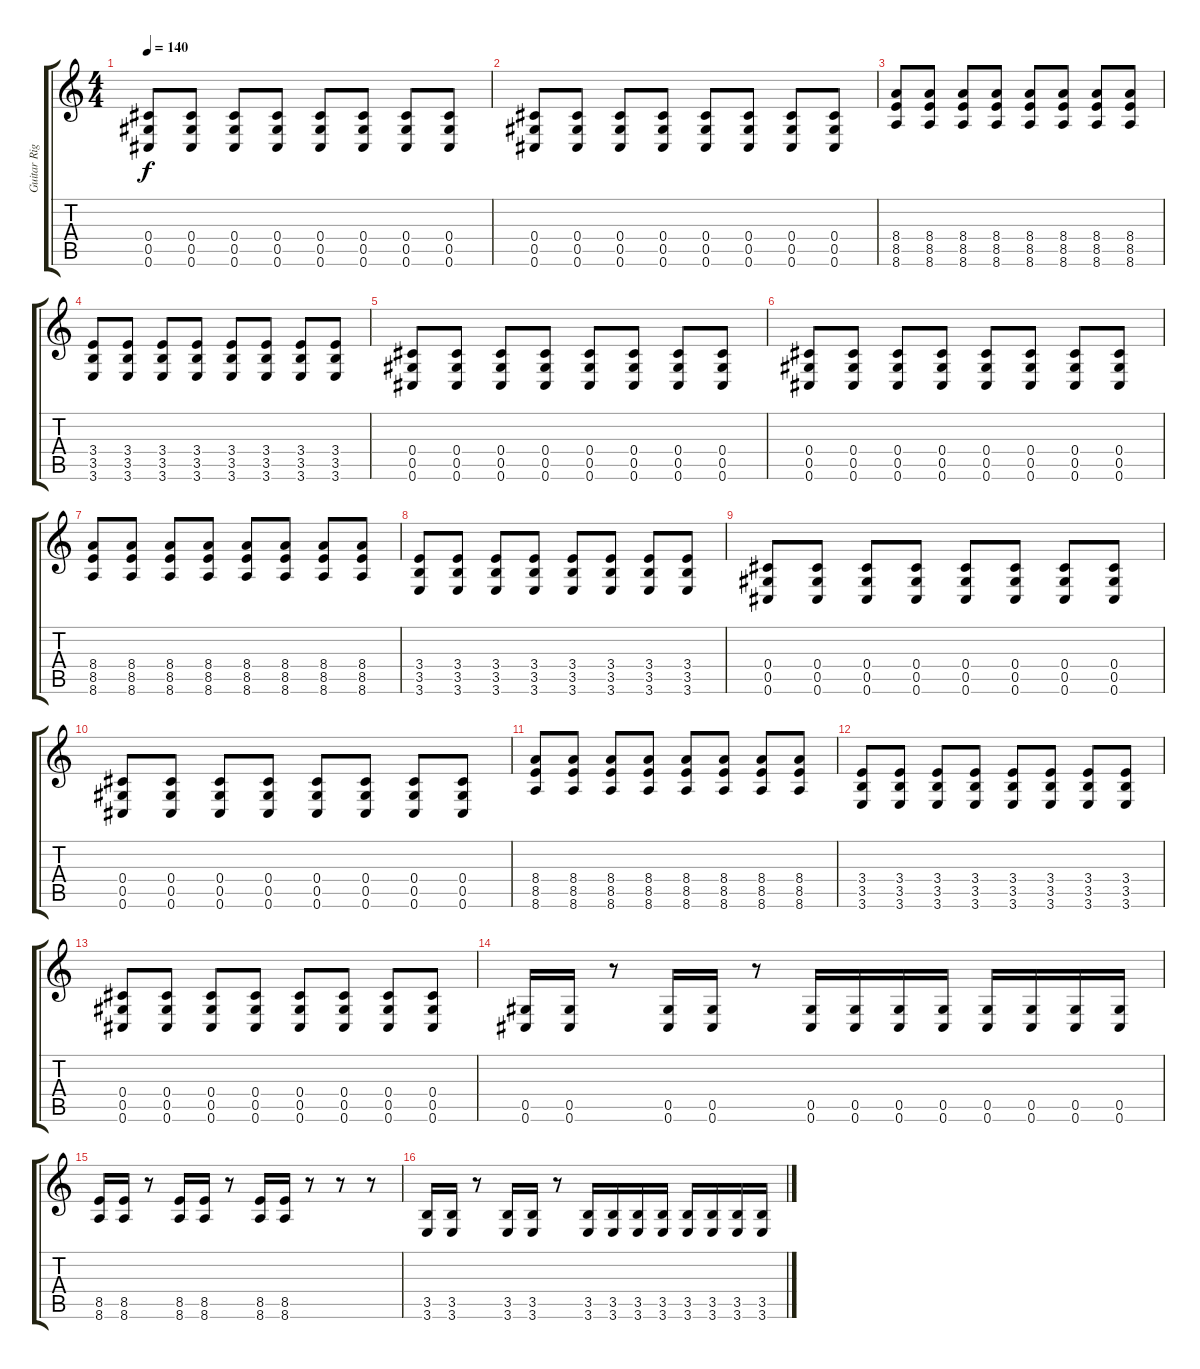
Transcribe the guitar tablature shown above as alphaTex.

\track ("Guitar Right" "Guitar Rig") {instrument distortionguitar}
\staff {score tabs}
\tuning (Eb4 Bb3 Gb3 Db3 Ab2 Db2) {hide}
\ts (4 4)
\tempo 140
\clef g2
\ks c
(0.4 0.5 0.6).8{dy f} (0.4 0.5 0.6).8 (0.4 0.5 0.6).8 (0.4 0.5 0.6).8 (0.4 0.5 0.6).8 (0.4 0.5 0.6).8 (0.4 0.5 0.6).8 (0.4 0.5 0.6).8 |
(0.4 0.5 0.6).8 (0.4 0.5 0.6).8 (0.4 0.5 0.6).8 (0.4 0.5 0.6).8 (0.4 0.5 0.6).8 (0.4 0.5 0.6).8 (0.4 0.5 0.6).8 (0.4 0.5 0.6).8 |
(8.4 8.5 8.6).8 (8.4 8.5 8.6).8 (8.4 8.5 8.6).8 (8.4 8.5 8.6).8 (8.4 8.5 8.6).8 (8.4 8.5 8.6).8 (8.4 8.5 8.6).8 (8.4 8.5 8.6).8 |
(3.4 3.5 3.6).8 (3.4 3.5 3.6).8 (3.4 3.5 3.6).8 (3.4 3.5 3.6).8 (3.4 3.5 3.6).8 (3.4 3.5 3.6).8 (3.4 3.5 3.6).8 (3.4 3.5 3.6).8 |
(0.4 0.5 0.6).8 (0.4 0.5 0.6).8 (0.4 0.5 0.6).8 (0.4 0.5 0.6).8 (0.4 0.5 0.6).8 (0.4 0.5 0.6).8 (0.4 0.5 0.6).8 (0.4 0.5 0.6).8 |
(0.4 0.5 0.6).8 (0.4 0.5 0.6).8 (0.4 0.5 0.6).8 (0.4 0.5 0.6).8 (0.4 0.5 0.6).8 (0.4 0.5 0.6).8 (0.4 0.5 0.6).8 (0.4 0.5 0.6).8 |
(8.4 8.5 8.6).8 (8.4 8.5 8.6).8 (8.4 8.5 8.6).8 (8.4 8.5 8.6).8 (8.4 8.5 8.6).8 (8.4 8.5 8.6).8 (8.4 8.5 8.6).8 (8.4 8.5 8.6).8 |
(3.4 3.5 3.6).8 (3.4 3.5 3.6).8 (3.4 3.5 3.6).8 (3.4 3.5 3.6).8 (3.4 3.5 3.6).8 (3.4 3.5 3.6).8 (3.4 3.5 3.6).8 (3.4 3.5 3.6).8 |
(0.4 0.5 0.6).8 (0.4 0.5 0.6).8 (0.4 0.5 0.6).8 (0.4 0.5 0.6).8 (0.4 0.5 0.6).8 (0.4 0.5 0.6).8 (0.4 0.5 0.6).8 (0.4 0.5 0.6).8 |
(0.4 0.5 0.6).8 (0.4 0.5 0.6).8 (0.4 0.5 0.6).8 (0.4 0.5 0.6).8 (0.4 0.5 0.6).8 (0.4 0.5 0.6).8 (0.4 0.5 0.6).8 (0.4 0.5 0.6).8 |
(8.4 8.5 8.6).8 (8.4 8.5 8.6).8 (8.4 8.5 8.6).8 (8.4 8.5 8.6).8 (8.4 8.5 8.6).8 (8.4 8.5 8.6).8 (8.4 8.5 8.6).8 (8.4 8.5 8.6).8 |
(3.4 3.5 3.6).8 (3.4 3.5 3.6).8 (3.4 3.5 3.6).8 (3.4 3.5 3.6).8 (3.4 3.5 3.6).8 (3.4 3.5 3.6).8 (3.4 3.5 3.6).8 (3.4 3.5 3.6).8 |
(0.4 0.5 0.6).8 (0.4 0.5 0.6).8 (0.4 0.5 0.6).8 (0.4 0.5 0.6).8 (0.4 0.5 0.6).8 (0.4 0.5 0.6).8 (0.4 0.5 0.6).8 (0.4 0.5 0.6).8 |
(0.5 0.6).16 (0.5 0.6).16 r.8 (0.5 0.6).16 (0.5 0.6).16 r.8 (0.5 0.6).16 (0.5 0.6).16 (0.5 0.6).16 (0.5 0.6).16 (0.5 0.6).16 (0.5 0.6).16 (0.5 0.6).16 (0.5 0.6).16 |
(8.5 8.6).16 (8.5 8.6).16 r.8 (8.5 8.6).16 (8.5 8.6).16 r.8 (8.5 8.6).16 (8.5 8.6).16 r.8 r.8 r.8 |
(3.5 3.6).16 (3.5 3.6).16 r.8 (3.5 3.6).16 (3.5 3.6).16 r.8 (3.5 3.6).16 (3.5 3.6).16 (3.5 3.6).16 (3.5 3.6).16 (3.5 3.6).16 (3.5 3.6).16 (3.5 3.6).16 (3.5 3.6).16
